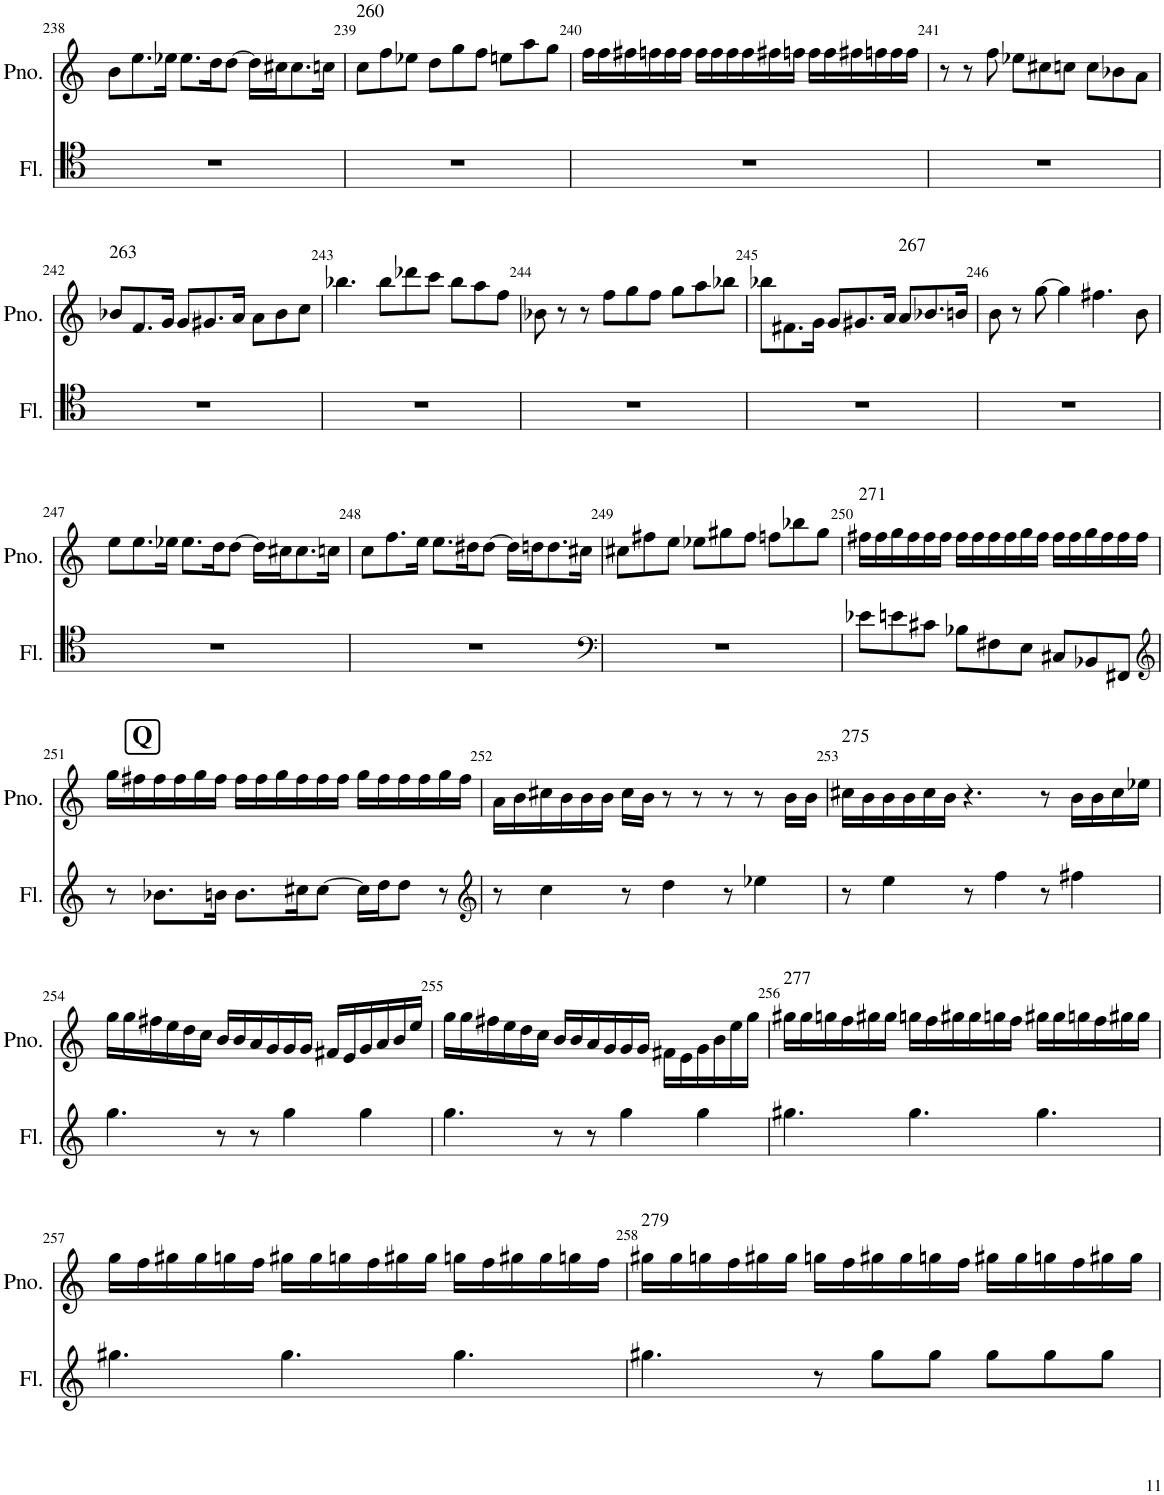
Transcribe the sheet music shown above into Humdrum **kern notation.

**kern	**kern
*part2	*part1
*staff2	*staff1
*I"Flute	*I"Piano
*I'Fl.	*I'Pno.
!!LO:PB:g=z
*clefC4	*clefG2
*k[]	*k[]
*M9/8	*M9/8
=238	=238
8%9r	8b\L
.	8.ee\
.	16ee-X\Jk
.	8.ee-\L
.	16dd\K
.	[8dd\J
.	16dd\LL]
.	16cc#X\J
.	8.cc#\
.	16ccn\Jk
=239	=239
!	!LO:TX:a:t=260
8%9r	8cc\L
.	8ff\
.	8ee-X\J
.	8dd\L
.	8gg\
.	8ff\J
.	8een\L
.	8aa\
.	8gg\J
=240	=240
8%9r	16ff\LL
.	16ff\
.	16ff#X\
.	16ffn\
.	16ff\
.	16ff\JJ
.	16ff\LL
.	16ff\
.	16ff\
.	16ff\
.	16ff#X\
.	16ffn\JJ
.	16ff\LL
.	16ff\
.	16ff#X\
.	16ffn\
.	16ff\
.	16ff\JJ
=241	=241
8%9r	8r
.	8r
.	8ff\
.	8ee-X\L
.	8cc#X\
.	8ccn\J
.	8cc\L
.	8b-X\
.	8a\J
!!LO:LB:g=z
=242	=242
!	!LO:TX:a:t=263
8%9r	8b-X/L
.	8.f/
.	16g/Jk
.	8g/L
.	8.g#X/
.	16a/Jk
.	8a\L
.	8b-\
.	8cc\J
=243	=243
8%9r	4.bb-X\
.	8bb-\L
.	8ddd-X\
.	8ccc\J
.	8bb-\L
.	8aa\
.	8ff\J
=244	=244
8%9r	8b-X\
.	8r
.	8r
.	8ff\L
.	8gg\
.	8ff\J
.	8gg\L
.	8aa\
.	8bb-X\J
=245	=245
8%9r	8bb-X\L
.	8.f#X\
.	16g\Jk
.	8g/L
.	8.g#X/
.	16a/Jk
.	8a/L
.	8.b-X/
.	16bn/Jk
=246	=246
!	!LO:TX:a:t=267
8%9r	8b\
.	8r
.	[8gg\
.	4gg\]
.	4.ff#X\
.	8b\
!!LO:LB:g=z
=247	=247
8%9r	8ee\L
.	8.ee\
.	16ee-X\Jk
.	8.ee-\L
.	16dd\K
.	[8dd\J
.	16dd\LL]
.	16cc#X\J
.	8.cc#\
.	16ccn\Jk
=248	=248
8%9r	8cc\L
.	8.ff\
.	16ee\Jk
.	8.ee\L
.	16dd#X\K
.	[8dd#\J
.	16dd#\LL]
.	16ddn\J
.	8.dd\
.	16cc#X\Jk
=249	=249
*clefF4	*
8%9r	8cc#X\L
.	8ff#X\
.	8ee\J
.	8ee-X\L
.	8gg#X\
.	8ff#\J
.	8ffn\L
.	8bb-X\
.	8gg#\J
=250	=250
!	!LO:TX:a:t=271
8e-X\L	16ff#X\LL
.	16ff#\
8en\	16gg\
.	16ff#\
8c#X\J	16ff#\
.	16ff#\JJ
8B-X\L	16ff#\LL
.	16ff#\
8F#X\	16ff#\
.	16ff#\
8E\J	16gg\
.	16ff#\JJ
8C#X/L	16ff#\LL
.	16ff#\
8BB-X/	16gg\
.	16ff#\
8FF#X/J	16ff#\
.	16ff#\JJ
!!LO:LB:g=z
!!LO:REH:place=s1:a:B:cj:fs=14:t=Q
=251	=251
*clefG2	*
8r	16gg\LL
.	16ff#X\
8.b-X\L	16ff#\
.	16ff#\
.	16gg\
16bn\Jk	16ff#\JJ
8.b\L	16ff#\LL
.	16ff#\
.	16gg\
16cc#X\K	16ff#\
[8cc#\J	16ff#\
.	16ff#\JJ
16cc#\LL]	16gg\LL
16dd\J	16ff#\
8dd\J	16ff#\
.	16ff#\
8r	16gg\
.	16ff#\JJ
=252	=252
*clefG2	*
8r	16a\LL
.	16b\
4cc\	16cc#X\
.	16b\
.	16b\
.	16b\JJ
8r	16cc#\LL
.	16b\JJ
4dd\	8r
.	8r
8r	8r
4ee-X\	8r
.	16b\LL
.	16b\JJ
=253	=253
!	!LO:TX:a:t=275
8r	16cc#X\LL
.	16b\
4ee\	16b\
.	16b\
.	16cc#\
.	16b\JJ
8r	4.r
4ff\	.
8r	8r
4ff#X\	16b\LL
.	16b\
.	16cc#\
.	16ee-X\JJ
!!LO:LB:g=z
=254	=254
4.gg\	16gg\LL
.	16gg\
.	16ff#X\
.	16ee\
.	16dd\
.	16cc\JJ
8r	16b/LL
.	16b/
8r	16a/
.	16g/
4gg\	16g/
.	16g/JJ
.	16f#X/LL
.	16e/
4gg\	16g/
.	16a/
.	16b/
.	16ee/JJ
=255	=255
4.gg\	16gg\LL
.	16gg\
.	16ff#X\
.	16ee\
.	16dd\
.	16cc\JJ
8r	16b/LL
.	16b/
8r	16a/
.	16g/
4gg\	16g/
.	16g/JJ
.	16f#X\LL
.	16e\
4gg\	16g\
.	16b\
.	16ee\
.	16gg\JJ
=256	=256
!	!LO:TX:a:t=277
4.gg#X\	16gg#X\LL
.	16gg#\
.	16ggn\
.	16ff\
.	16gg#X\
.	16gg#\JJ
4.gg#\	16ggn\LL
.	16ff\
.	16gg#X\
.	16gg#\
.	16ggn\
.	16ff\JJ
4.gg#\	16gg#X\LL
.	16gg#\
.	16ggn\
.	16ff\
.	16gg#X\
.	16gg#\JJ
!!LO:LB:g=z
=257	=257
4.gg#X\	16gg\LL
.	16ff\
.	16gg#X\
.	16gg#\
.	16ggn\
.	16ff\JJ
4.gg#\	16gg#X\LL
.	16gg#\
.	16ggn\
.	16ff\
.	16gg#X\
.	16gg#\JJ
4.gg#\	16ggn\LL
.	16ff\
.	16gg#X\
.	16gg#\
.	16ggn\
.	16ff\JJ
=258	=258
!	!LO:TX:a:t=279
4.gg#X\	16gg#X\LL
.	16gg#\
.	16ggn\
.	16ff\
.	16gg#X\
.	16gg#\JJ
8r	16ggn\LL
.	16ff\
8gg#\L	16gg#X\
.	16gg#\
8gg#\J	16ggn\
.	16ff\JJ
8gg#\L	16gg#X\LL
.	16gg#\
8gg#\	16ggn\
.	16ff\
8gg#\J	16gg#X\
.	16gg#\JJ
=	=
*-	*-
